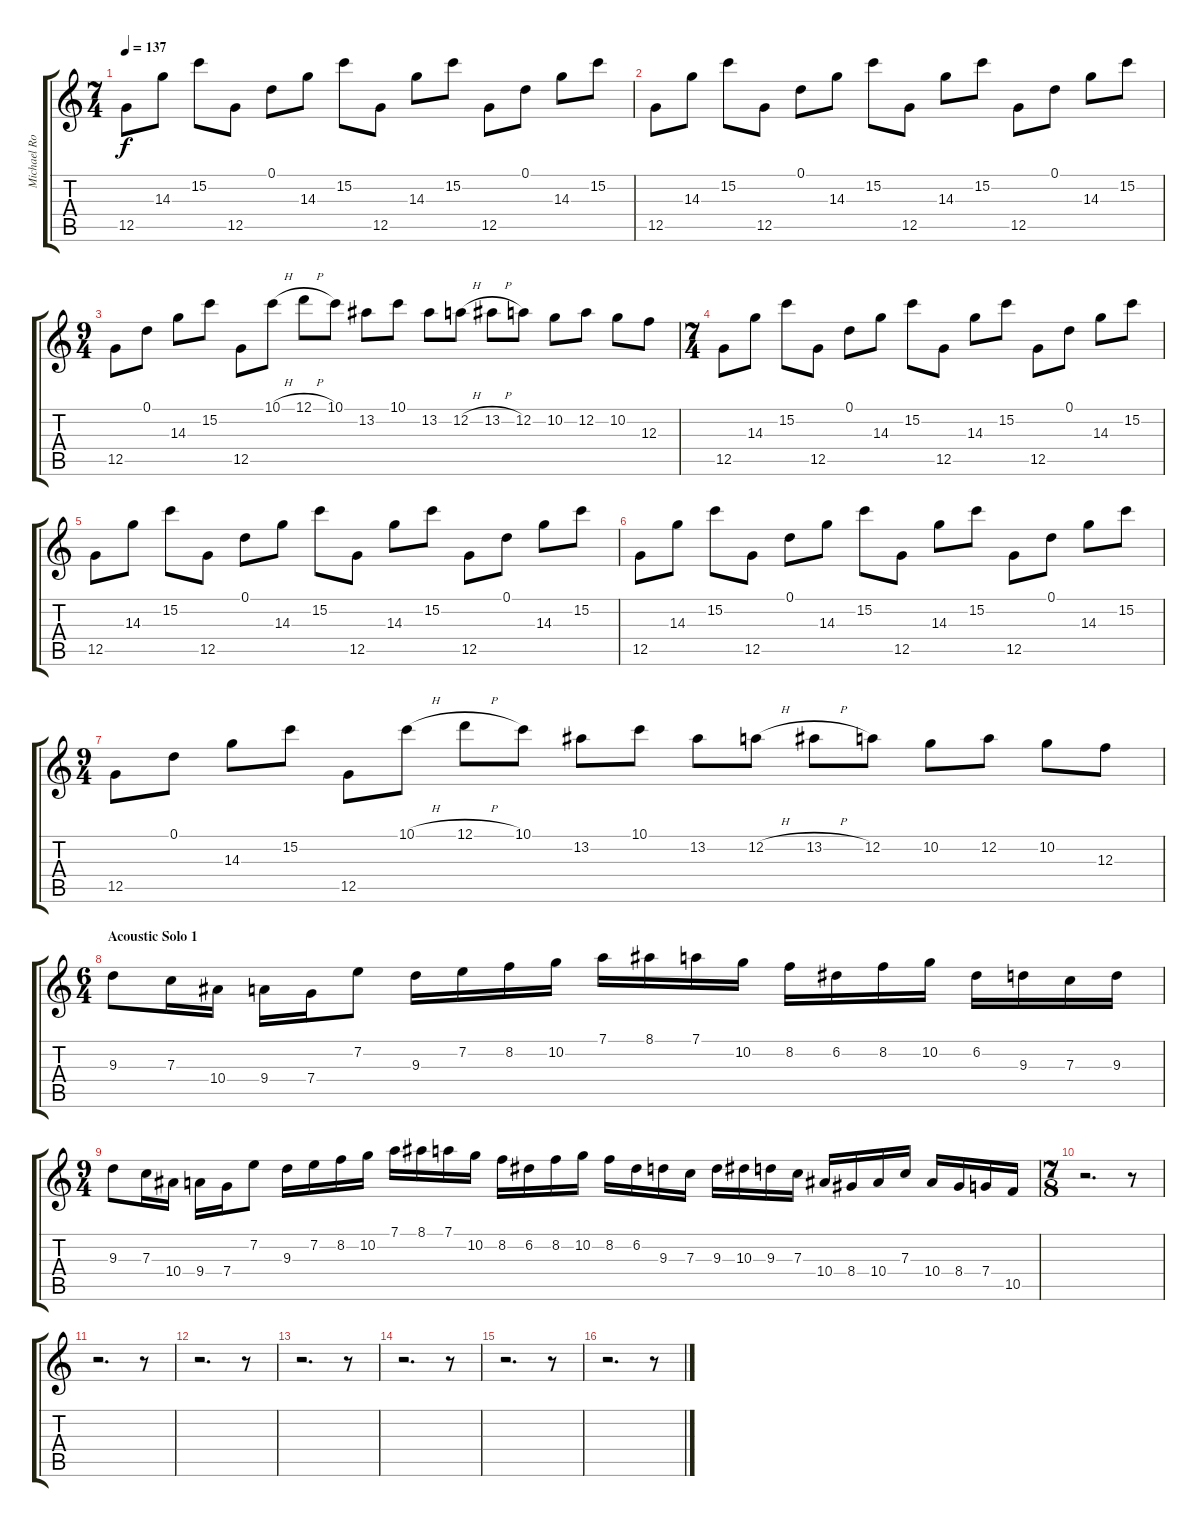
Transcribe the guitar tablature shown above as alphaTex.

\track ("Michael Romeo Acoustic" "Michael Ro") {instrument acousticguitarsteel}
\staff {score tabs}
\tuning (D4 A3 F3 C3 G2 D2) {hide}
\ts (7 4)
\tempo 137
\clef g2
\ks c
12.5.8{dy f} 14.3.8 15.2.8 12.5.8 0.1.8 14.3.8 15.2.8 12.5.8 14.3.8 15.2.8 12.5.8 0.1.8 14.3.8 15.2.8 |
12.5.8 14.3.8 15.2.8 12.5.8 0.1.8 14.3.8 15.2.8 12.5.8 14.3.8 15.2.8 12.5.8 0.1.8 14.3.8 15.2.8 |
\ts (9 4)
12.5.8 0.1.8 14.3.8 15.2.8 12.5.8 10.1{h}.8 12.1{h}.8 10.1.8 13.2.8 10.1.8 13.2.8 12.2{h}.8 13.2{h}.8 12.2.8 10.2.8 12.2.8 10.2.8 12.3.8 |
\ts (7 4)
12.5.8 14.3.8 15.2.8 12.5.8 0.1.8 14.3.8 15.2.8 12.5.8 14.3.8 15.2.8 12.5.8 0.1.8 14.3.8 15.2.8 |
12.5.8 14.3.8 15.2.8 12.5.8 0.1.8 14.3.8 15.2.8 12.5.8 14.3.8 15.2.8 12.5.8 0.1.8 14.3.8 15.2.8 |
12.5.8 14.3.8 15.2.8 12.5.8 0.1.8 14.3.8 15.2.8 12.5.8 14.3.8 15.2.8 12.5.8 0.1.8 14.3.8 15.2.8 |
\ts (9 4)
12.5.8 0.1.8 14.3.8 15.2.8 12.5.8 10.1{h}.8 12.1{h}.8 10.1.8 13.2.8 10.1.8 13.2.8 12.2{h}.8 13.2{h}.8 12.2.8 10.2.8 12.2.8 10.2.8 12.3.8 |
\ts (6 4)
\section ("" "Acoustic Solo 1")
9.3.8{volume 14} 7.3.16 10.4.16 9.4.16 7.4.16 7.2.8 9.3.16 7.2.16 8.2.16 10.2.16 7.1.16 8.1.16 7.1.16 10.2.16 8.2.16 6.2.16 8.2.16 10.2.16 6.2.16 9.3.16 7.3.16 9.3.16 |
\ts (9 4)
9.3.8 7.3.16 10.4.16 9.4.16 7.4.16 7.2.8 9.3.16 7.2.16 8.2.16 10.2.16 7.1.16 8.1.16 7.1.16 10.2.16 8.2.16 6.2.16 8.2.16 10.2.16 8.2.16 6.2.16 9.3.16 7.3.16 9.3.16 10.3.16 9.3.16 7.3.16 10.4.16 8.4.16 10.4.16 7.3.16 10.4.16 8.4.16 7.4.16 10.5.16 |
\ts (7 8)
r.2{d} r.8 |
r.2{d} r.8 |
r.2{d} r.8 |
r.2{d} r.8 |
r.2{d} r.8 |
r.2{d} r.8 |
r.2{d} r.8
